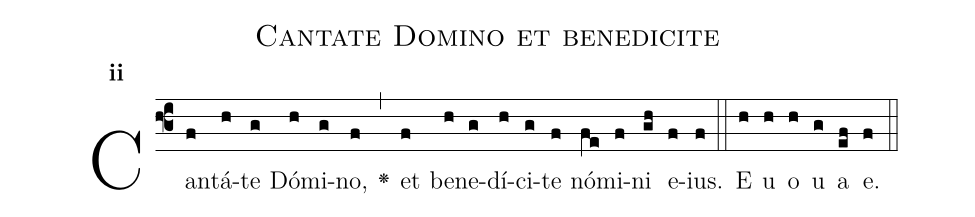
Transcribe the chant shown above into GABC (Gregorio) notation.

name:Cantate Domino et benedicite;
office-part:Antiphona;
mode:2;
%%
initial-style: 1;
name: Cantate Domino et benedicite;
book: Antiphonae & Responsoria/Tomus III, p. 70;
occasion: Psalterium Hebdomada III Feria II;
office-part: Laudes Ant 3;
user-notes: ;
commentary: ;
annotation: 2d;
centering-scheme: english;
fontsize: 12;
font: OFLSortsMillGoudy;
height: 11;
width: 4.5;
%%
(f3) Can(f)tá(h)te(g) Dó(h)mi(g)no,(f) <v>\greheightstar</v>(,)  et(f) be(h)ne(g)dí(h)ci(g)te(f) nó(fe)mi(f)ni(gh) e(f)ius.(f) (::)
E(h) u(h) o(h) u(g) a(ef) e.(f) (::)
